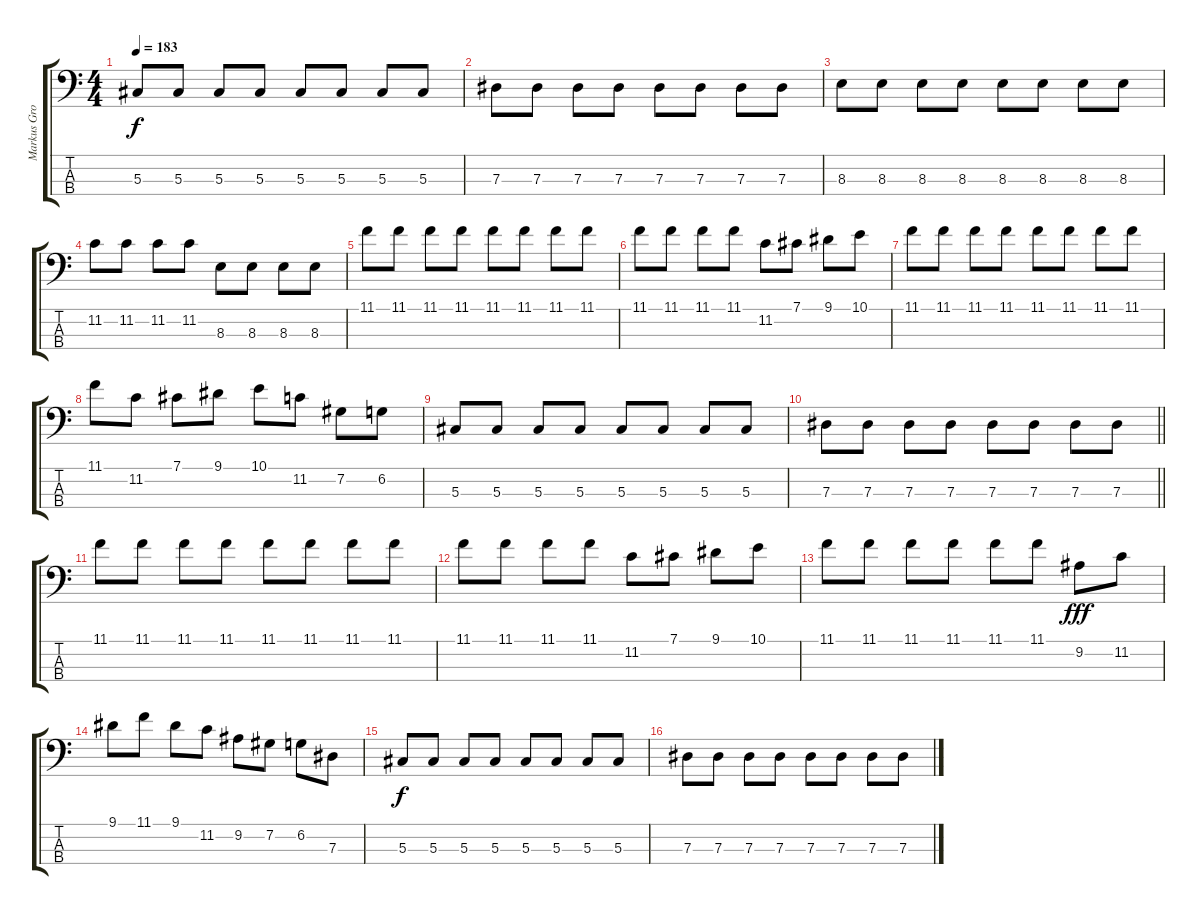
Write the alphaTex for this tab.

\track ("Markus Grosskopf" "Markus Gro") {instrument slapbass2}
\staff {score tabs}
\tuning (Gb2 Db2 Ab1 Db1) {hide}
\ts (4 4)
\tempo 183
\clef f4
\ks c
5.3.8{dy f} 5.3.8 5.3.8 5.3.8 5.3.8 5.3.8 5.3.8 5.3.8 |
7.3.8 7.3.8 7.3.8 7.3.8 7.3.8 7.3.8 7.3.8 7.3.8 |
8.3.8 8.3.8 8.3.8 8.3.8 8.3.8 8.3.8 8.3.8 8.3.8 |
11.2.8 11.2.8 11.2.8 11.2.8 8.3.8 8.3.8 8.3.8 8.3.8 |
11.1.8 11.1.8 11.1.8 11.1.8 11.1.8 11.1.8 11.1.8 11.1.8 |
11.1.8 11.1.8 11.1.8 11.1.8 11.2.8 7.1.8 9.1.8 10.1.8 |
11.1.8 11.1.8 11.1.8 11.1.8 11.1.8 11.1.8 11.1.8 11.1.8 |
11.1.8 11.2.8 7.1.8 9.1.8 10.1.8 11.2.8 7.2.8 6.2.8 |
5.3.8 5.3.8 5.3.8 5.3.8 5.3.8 5.3.8 5.3.8 5.3.8 |
\barLineRight lightlight
7.3.8 7.3.8 7.3.8 7.3.8 7.3.8 7.3.8 7.3.8 7.3.8 |
11.1.8 11.1.8 11.1.8 11.1.8 11.1.8 11.1.8 11.1.8 11.1.8 |
11.1.8 11.1.8 11.1.8 11.1.8 11.2.8 7.1.8 9.1.8 10.1.8 |
11.1.8 11.1.8 11.1.8 11.1.8 11.1.8 11.1.8 9.2.8{dy fff} 11.2.8 |
9.1.8 11.1.8 9.1.8 11.2.8 9.2.8 7.2.8 6.2.8 7.3.8 |
5.3.8{dy f} 5.3.8 5.3.8 5.3.8 5.3.8 5.3.8 5.3.8 5.3.8 |
7.3.8 7.3.8 7.3.8 7.3.8 7.3.8 7.3.8 7.3.8 7.3.8
